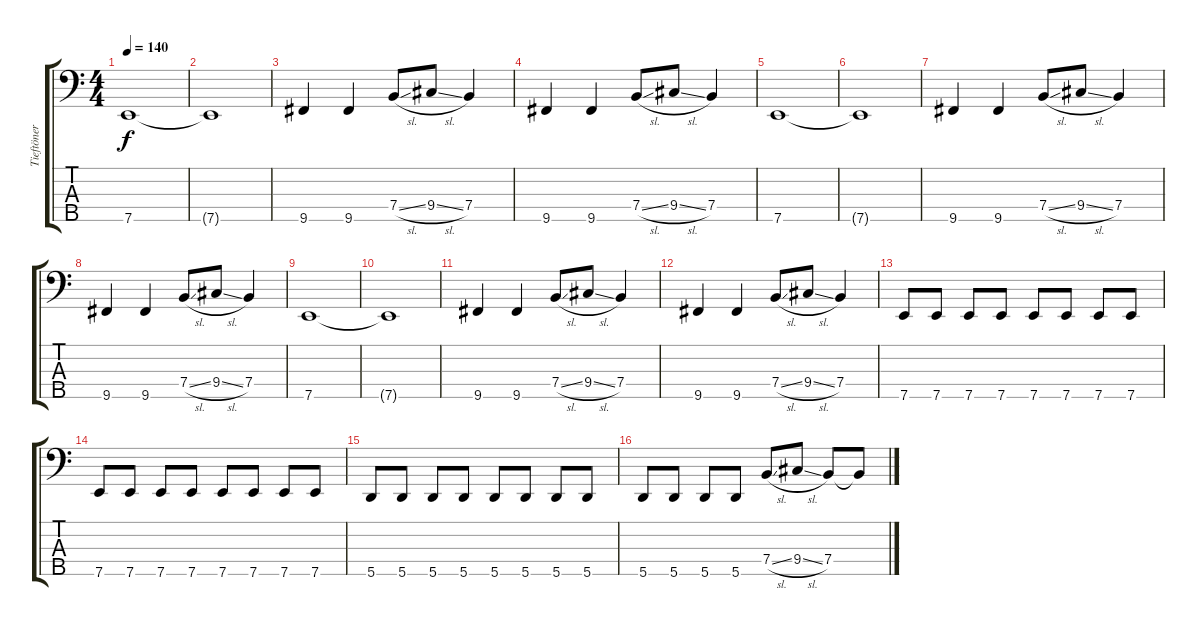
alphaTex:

\track ("Tieftöner" "Tieftöner") {instrument electricbasspick}
\staff {score tabs}
\tuning (G2 D2 A1 E1 A0) {hide}
\ts (4 4)
\tempo 140
\clef f4
\ks c
7.5.1{dy f} |
7.5{t}.1 |
9.5.4 9.5.4 7.4{sl}.8 9.4{sl}.8 7.4.4 |
9.5.4 9.5.4 7.4{sl}.8 9.4{sl}.8 7.4.4 |
7.5.1 |
7.5{t}.1 |
9.5.4 9.5.4 7.4{sl}.8 9.4{sl}.8 7.4.4 |
9.5.4 9.5.4 7.4{sl}.8 9.4{sl}.8 7.4.4 |
7.5.1 |
7.5{t}.1 |
9.5.4 9.5.4 7.4{sl}.8 9.4{sl}.8 7.4.4 |
9.5.4 9.5.4 7.4{sl}.8 9.4{sl}.8 7.4.4 |
7.5.8 7.5.8 7.5.8 7.5.8 7.5.8 7.5.8 7.5.8 7.5.8 |
7.5.8 7.5.8 7.5.8 7.5.8 7.5.8 7.5.8 7.5.8 7.5.8 |
5.5.8 5.5.8 5.5.8 5.5.8 5.5.8 5.5.8 5.5.8 5.5.8 |
5.5.8 5.5.8 5.5.8 5.5.8 7.4{sl}.8 9.4{sl}.8 7.4.8 7.4{t}.8
